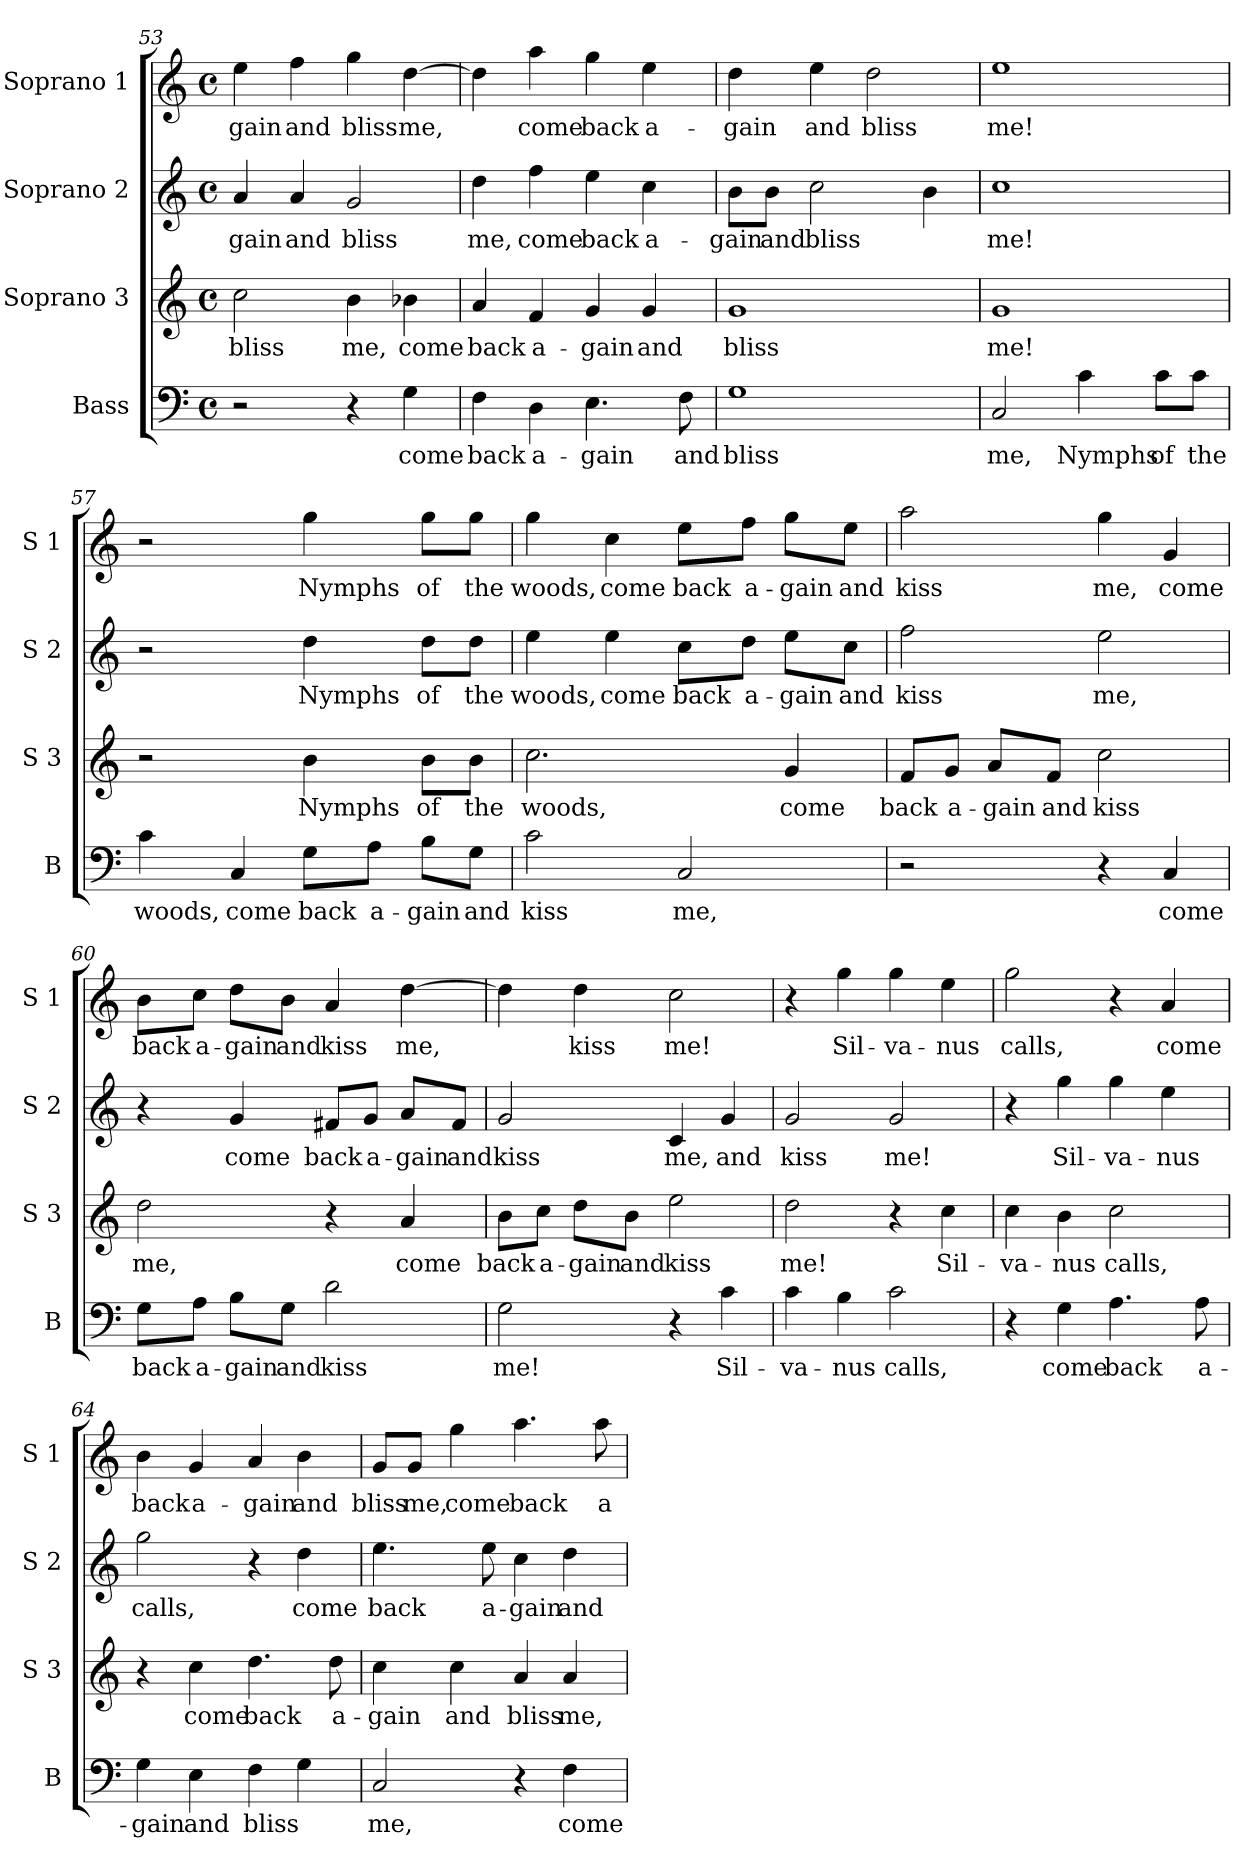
**kern	**text	**kern	**text	**kern	**text	**kern	**text
*part4	*part4	*part3	*part3	*part2	*part2	*part1	*part1
*staff4	*staff4	*staff3	*staff3	*staff2	*staff2	*staff1	*staff1
*I"Bass	*	*I"Soprano 3	*	*I"Soprano 2	*	*I"Soprano 1	*
*I'B	*	*I'S 3	*	*I'S 2	*	*I'S 1	*
*clefF4	*	*clefG2	*	*clefG2	*	*clefG2	*
*k[]	*	*k[]	*	*k[]	*	*k[]	*
*C:	*	*C:	*	*C:	*	*C:	*
*M4/4	*	*M4/4	*	*M4/4	*	*M4/4	*
*met(c)	*	*met(c)	*	*met(c)	*	*met(c)	*
=53	=53	=53	=53	=53	=53	=53	=53
!	!	!	!LO:LY:b	!	!LO:LY:b	!	!LO:LY:b
2r	.	2cc\	bliss	4a/	-gain	4ee\	-gain
!	!	!	!	!	!LO:LY:b	!	!LO:LY:b
.	.	.	.	4a/	and	4ff\	and
!	!	!	!LO:LY:b	!	!LO:LY:b	!	!LO:LY:b
4r	.	4b\	me,	2g/	bliss	4gg\	bliss
!	!LO:LY:b	!	!LO:LY:b	!	!	!	!LO:LY:b
4G\	come	4b-X\	come	.	.	[4dd\	me,
!!LO:LB:g=z
=54	=54	=54	=54	=54	=54	=54	=54
!	!LO:LY:b	!	!LO:LY:b	!	!LO:LY:b	!	!
4F\	back	4a/	back	4dd\	me,	4dd\]	.
!	!LO:LY:b	!	!LO:LY:b	!	!LO:LY:b	!	!LO:LY:b
4D\	a-	4f/	a-	4ff\	come	4aa\	come
!	!LO:LY:b	!	!LO:LY:b	!	!LO:LY:b	!	!LO:LY:b
4.E\	-gain	4g/	-gain	4ee\	back	4gg\	back
!	!	!	!LO:LY:b	!	!LO:LY:b	!	!LO:LY:b
.	.	4g/	and	4cc\	a-	4ee\	a-
!	!LO:LY:b	!	!	!	!	!	!
8F\	and	.	.	.	.	.	.
=55	=55	=55	=55	=55	=55	=55	=55
!	!LO:LY:b	!	!LO:LY:b	!	!LO:LY:b	!	!LO:LY:b
1G	bliss	1g	bliss	8b\L	-gain	4dd\	-gain
!	!	!	!	!	!LO:LY:b	!	!
.	.	.	.	8b\J	and	.	.
!	!	!	!	!	!LO:LY:b	!	!LO:LY:b
.	.	.	.	2cc\	bliss	4ee\	and
!	!	!	!	!	!	!	!LO:LY:b
.	.	.	.	.	.	2dd\	bliss
.	.	.	.	4b\	.	.	.
=56	=56	=56	=56	=56	=56	=56	=56
!	!LO:LY:b	!	!LO:LY:b	!	!LO:LY:b	!	!LO:LY:b
2C/	me,	1g	me!	1cc	me!	1ee	me!
!	!LO:LY:b	!	!	!	!	!	!
4c\	Nymphs	.	.	.	.	.	.
!	!LO:LY:b	!	!	!	!	!	!
8c\L	of	.	.	.	.	.	.
!	!LO:LY:b	!	!	!	!	!	!
8c\J	the	.	.	.	.	.	.
=57	=57	=57	=57	=57	=57	=57	=57
!	!LO:LY:b	!	!	!	!	!	!
4c\	woods,	2r	.	2r	.	2r	.
!	!LO:LY:b	!	!	!	!	!	!
4C/	come	.	.	.	.	.	.
!	!LO:LY:b	!	!LO:LY:b	!	!LO:LY:b	!	!LO:LY:b
8G\L	back	4b\	Nymphs	4dd\	Nymphs	4gg\	Nymphs
!	!LO:LY:b	!	!	!	!	!	!
8A\J	a-	.	.	.	.	.	.
!	!LO:LY:b	!	!LO:LY:b	!	!LO:LY:b	!	!LO:LY:b
8B\L	-gain	8b\L	of	8dd\L	of	8gg\L	of
!	!LO:LY:b	!	!LO:LY:b	!	!LO:LY:b	!	!LO:LY:b
8G\J	and	8b\J	the	8dd\J	the	8gg\J	the
!!LO:LB:g=z
=58	=58	=58	=58	=58	=58	=58	=58
!	!LO:LY:b	!	!LO:LY:b	!	!LO:LY:b	!	!LO:LY:b
2c\	kiss	2.cc\	woods,	4ee\	woods,	4gg\	woods,
!	!	!	!	!	!LO:LY:b	!	!LO:LY:b
.	.	.	.	4ee\	come	4cc\	come
!	!LO:LY:b	!	!	!	!LO:LY:b	!	!LO:LY:b
2C/	me,	.	.	8cc\L	back	8ee\L	back
!	!	!	!	!	!LO:LY:b	!	!LO:LY:b
.	.	.	.	8dd\J	a-	8ff\J	a-
!	!	!	!LO:LY:b	!	!LO:LY:b	!	!LO:LY:b
.	.	4g/	come	8ee\L	-gain	8gg\L	-gain
!	!	!	!	!	!LO:LY:b	!	!LO:LY:b
.	.	.	.	8cc\J	and	8ee\J	and
=59	=59	=59	=59	=59	=59	=59	=59
!	!	!	!LO:LY:b	!	!LO:LY:b	!	!LO:LY:b
2r	.	8f/L	back	2ff\	kiss	2aa\	kiss
!	!	!	!LO:LY:b	!	!	!	!
.	.	8g/J	a-	.	.	.	.
!	!	!	!LO:LY:b	!	!	!	!
.	.	8a/L	-gain	.	.	.	.
!	!	!	!LO:LY:b	!	!	!	!
.	.	8f/J	and	.	.	.	.
!	!	!	!LO:LY:b	!	!LO:LY:b	!	!LO:LY:b
4r	.	2cc\	kiss	2ee\	me,	4gg\	me,
!	!LO:LY:b	!	!	!	!	!	!LO:LY:b
4C/	come	.	.	.	.	4g/	come
=60	=60	=60	=60	=60	=60	=60	=60
!	!LO:LY:b	!	!LO:LY:b	!	!	!	!LO:LY:b
8G\L	back	2dd\	me,	4r	.	8b\L	back
!	!LO:LY:b	!	!	!	!	!	!LO:LY:b
8A\J	a-	.	.	.	.	8cc\J	a-
!	!LO:LY:b	!	!	!	!LO:LY:b	!	!LO:LY:b
8B\L	-gain	.	.	4g/	come	8dd\L	-gain
!	!LO:LY:b	!	!	!	!	!	!LO:LY:b
8G\J	and	.	.	.	.	8b\J	and
!	!LO:LY:b	!	!	!	!LO:LY:b	!	!LO:LY:b
2d\	kiss	4r	.	8f#X/L	back	4a/	kiss
!	!	!	!	!	!LO:LY:b	!	!
.	.	.	.	8g/J	a-	.	.
!	!	!	!LO:LY:b	!	!LO:LY:b	!	!LO:LY:b
.	.	4a/	come	8a/L	-gain	[4dd\	me,
!	!	!	!	!	!LO:LY:b	!	!
.	.	.	.	8f#/J	and	.	.
!!LO:PB:g=z
=61	=61	=61	=61	=61	=61	=61	=61
!	!LO:LY:b	!	!LO:LY:b	!	!LO:LY:b	!	!
2G\	me!	8b\L	back	2g/	kiss	4dd\]	.
!	!	!	!LO:LY:b	!	!	!	!
.	.	8cc\J	a-	.	.	.	.
!	!	!	!LO:LY:b	!	!	!	!LO:LY:b
.	.	8dd\L	-gain	.	.	4dd\	kiss
!	!	!	!LO:LY:b	!	!	!	!
.	.	8b\J	and	.	.	.	.
!	!	!	!LO:LY:b	!	!LO:LY:b	!	!LO:LY:b
4r	.	2ee\	kiss	4c/	me,	2cc\	me!
!	!LO:LY:b	!	!	!	!LO:LY:b	!	!
4c\	Sil-	.	.	4g/	and	.	.
=62	=62	=62	=62	=62	=62	=62	=62
!	!LO:LY:b	!	!LO:LY:b	!	!LO:LY:b	!	!
4c\	-va-	2dd\	me!	2g/	kiss	4r	.
!	!LO:LY:b	!	!	!	!	!	!LO:LY:b
4B\	-nus	.	.	.	.	4gg\	Sil-
!	!LO:LY:b	!	!	!	!LO:LY:b	!	!LO:LY:b
2c\	calls,	4r	.	2g/	me!	4gg\	-va-
!	!	!	!LO:LY:b	!	!	!	!LO:LY:b
.	.	4cc\	Sil-	.	.	4ee\	-nus
=63	=63	=63	=63	=63	=63	=63	=63
!	!	!	!LO:LY:b	!	!	!	!LO:LY:b
4r	.	4cc\	-va-	4r	.	2gg\	calls,
!	!LO:LY:b	!	!LO:LY:b	!	!LO:LY:b	!	!
4G\	come	4b\	-nus	4gg\	Sil-	.	.
!	!LO:LY:b	!	!LO:LY:b	!	!LO:LY:b	!	!
4.A\	back	2cc\	calls,	4gg\	-va-	4r	.
!	!	!	!	!	!LO:LY:b	!	!LO:LY:b
.	.	.	.	4ee\	-nus	4a/	come
!	!LO:LY:b	!	!	!	!	!	!
8A\	a-	.	.	.	.	.	.
=64	=64	=64	=64	=64	=64	=64	=64
!	!LO:LY:b	!	!	!	!LO:LY:b	!	!LO:LY:b
4G\	-gain	4r	.	2gg\	calls,	4b\	back
!	!LO:LY:b	!	!LO:LY:b	!	!	!	!LO:LY:b
4E\	and	4cc\	come	.	.	4g/	a-
!	!LO:LY:b	!	!LO:LY:b	!	!	!	!LO:LY:b
4F\	bliss	4.dd\	back	4r	.	4a/	-gain
!	!	!	!	!	!LO:LY:b	!	!LO:LY:b
4G\	.	.	.	4dd\	come	4b\	and
!	!	!	!LO:LY:b	!	!	!	!
.	.	8dd\	a-	.	.	.	.
=65	=65	=65	=65	=65	=65	=65	=65
!	!LO:LY:b	!	!LO:LY:b	!	!LO:LY:b	!	!LO:LY:b
2C/	me,	4cc\	-gain	4.ee\	back	8g/L	bliss
!	!	!	!	!	!	!	!LO:LY:b
.	.	.	.	.	.	8g/J	me,
!	!	!	!LO:LY:b	!	!	!	!LO:LY:b
.	.	4cc\	and	.	.	4gg\	come
!	!	!	!	!	!LO:LY:b	!	!
.	.	.	.	8ee\	a-	.	.
!	!	!	!LO:LY:b	!	!LO:LY:b	!	!LO:LY:b
4r	.	4a/	bliss	4cc\	-gain	4.aa\	back
!	!LO:LY:b	!	!LO:LY:b	!	!LO:LY:b	!	!
4F\	come	4a/	me,	4dd\	and	.	.
!	!	!	!	!	!	!	!LO:LY:b
.	.	.	.	.	.	8aa\	a-
=	=	=	=	=	=	=	=
*-	*-	*-	*-	*-	*-	*-	*-
